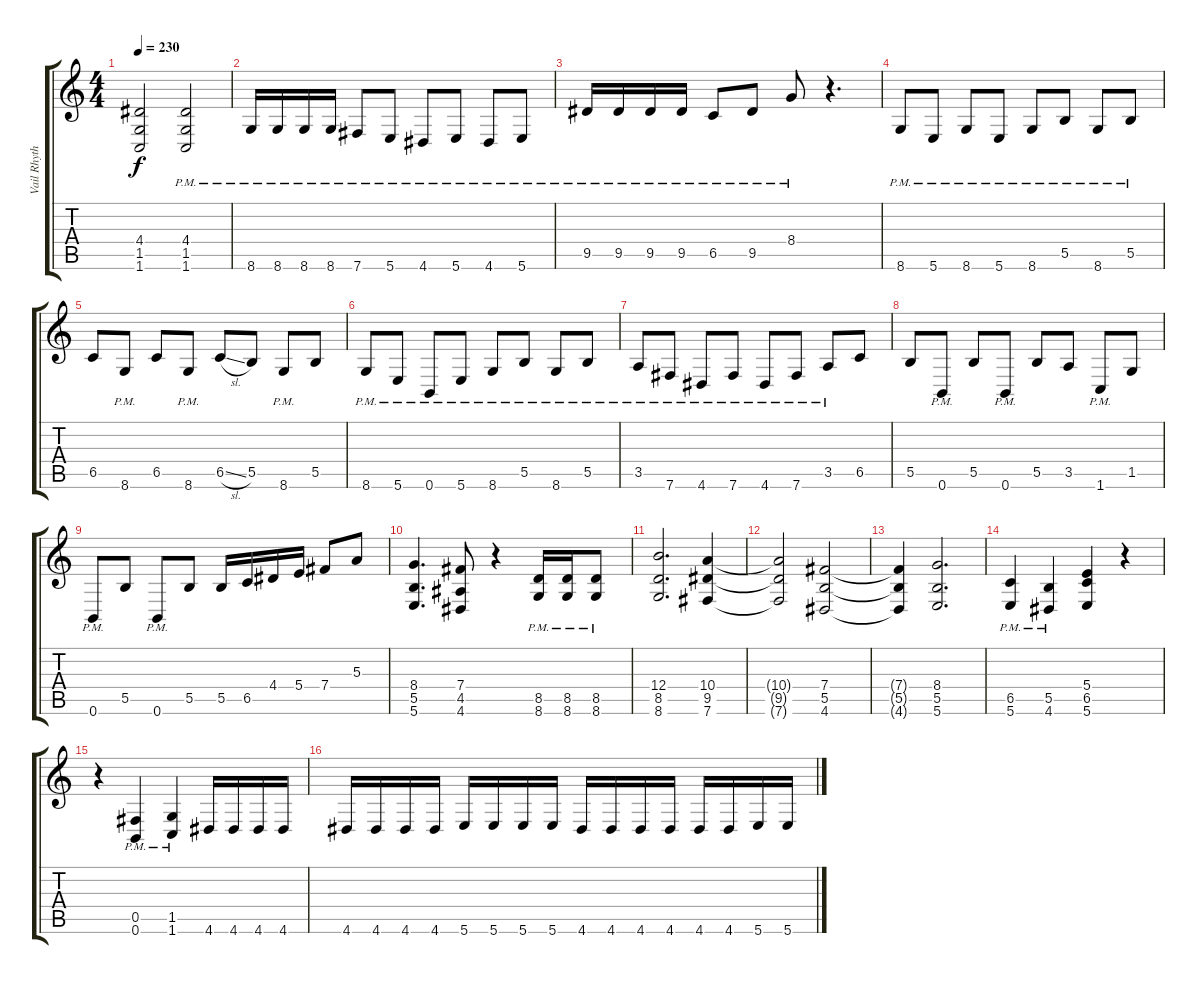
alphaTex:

\track ("Vail Rhythm" "Vail Rhyth") {instrument overdrivenguitar}
\staff {score tabs}
\tuning (Db4 Ab3 E3 B2 Gb2 B1) {hide}
\ts (4 4)
\tempo 230
\clef g2
\ks c
(4.4{t} 1.5{t} 1.6{t}).2{dy f} (4.4{pm} 1.5{pm} 1.6{pm}).2 |
8.6{pm}.16 8.6{pm}.16 8.6{pm}.16 8.6{pm}.16 7.6{pm}.8 5.6{pm}.8 4.6{pm}.8 5.6{pm}.8 4.6{pm}.8 5.6{pm}.8 |
9.5{pm}.16 9.5{pm}.16 9.5{pm}.16 9.5{pm}.16 6.5{pm}.8 9.5{pm}.8 8.4{pm}.8 r.4{d} |
8.6{pm}.8 5.6{pm}.8 8.6{pm}.8 5.6{pm}.8 8.6{pm}.8 5.5{pm}.8 8.6{pm}.8 5.5{pm}.8 |
6.5.8 8.6{pm}.8 6.5.8 8.6{pm}.8 6.5{sl}.8 5.5.8 8.6{pm}.8 5.5.8 |
8.6{pm}.8 5.6{pm}.8 0.6{pm}.8 5.6{pm}.8 8.6{pm}.8 5.5{pm}.8 8.6{pm}.8 5.5{pm}.8 |
3.5{pm}.8 7.6{pm}.8 4.6{pm}.8 7.6{pm}.8 4.6{pm}.8 7.6{pm}.8 3.5{pm}.8 6.5.8 |
5.5.8 0.6{pm}.8 5.5.8 0.6{pm}.8 5.5.8 3.5.8 1.6{pm}.8 1.5.8 |
0.6{pm}.8 5.5.8 0.6{pm}.8 5.5.8 5.5.16 6.5.16 4.4.16 5.4.16 7.4.8 5.3.8 |
(8.4 5.5 5.6).4{d} (7.4 4.5 4.6).8 r.4 (8.5{pm} 8.6{pm}).16 (8.5{pm} 8.6{pm}).16 (8.5{pm} 8.6{pm}).8 |
(12.4 8.5 8.6).2{d} (10.4 9.5 7.6).4 |
(10.4{t} 9.5{t} 7.6{t}).2 (7.4 5.5 4.6).2 |
(7.4{t} 5.5{t} 4.6{t}).4 (8.4 5.5 5.6).2{d} |
(6.5{pm} 5.6{pm}).4 (5.5{pm} 4.6{pm}).4 (5.4 6.5 5.6).4 r.4 |
r.4 (0.5{pm} 0.6{pm}).4 (1.5{pm} 1.6{pm}).4 4.6.16 4.6.16 4.6.16 4.6.16 |
4.6.16 4.6.16 4.6.16 4.6.16 5.6.16 5.6.16 5.6.16 5.6.16 4.6.16 4.6.16 4.6.16 4.6.16 4.6.16 4.6.16 5.6.16 5.6.16
